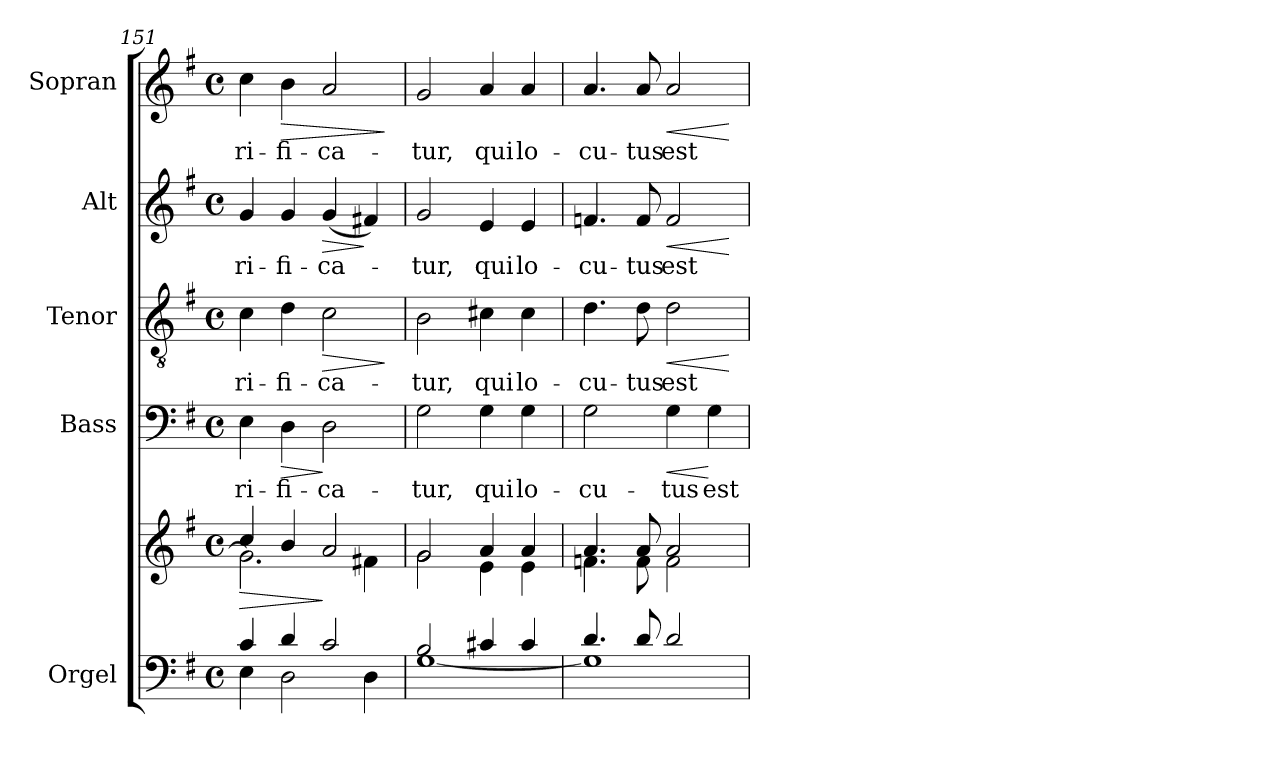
**kern	**kern	**dynam	**kern	**text	**dynam	**kern	**text	**dynam	**kern	**text	**dynam	**kern	**text	**dynam
*part5	*part5	*part5	*part4	*part4	*part4	*part3	*part3	*part3	*part2	*part2	*part2	*part1	*part1	*part1
*staff6	*staff5	*staff5/6	*staff4	*staff4	*staff4	*staff3	*staff3	*staff3	*staff2	*staff2	*staff2	*staff1	*staff1	*staff1
*I"Orgel	*	*	*I"Bass	*	*	*I"Tenor	*	*	*I"Alt	*	*	*I"Sopran	*	*
*I'Org.	*	*	*I'B.	*	*	*I'T.	*	*	*I'A.	*	*	*I'S.	*	*
*clefF4	*clefG2	*	*clefF4	*	*	*clefGv2	*	*	*clefG2	*	*	*clefG2	*	*
*k[f#]	*k[f#]	*	*k[f#]	*	*	*k[f#]	*	*	*k[f#]	*	*	*k[f#]	*	*
*G:	*G:	*	*G:	*	*	*G:	*	*	*G:	*	*	*G:	*	*
*M4/4	*M4/4	*	*M4/4	*	*	*M4/4	*	*	*M4/4	*	*	*M4/4	*	*
*met(c)	*met(c)	*	*met(c)	*	*	*met(c)	*	*	*met(c)	*	*	*met(c)	*	*
=151	=151	=151	=151	=151	=151	=151	=151	=151	=151	=151	=151	=151	=151	=151
*^	*	*	*	*	*	*	*	*	*	*	*	*	*	*
!	!	!	!LO:HP:b	!	!LO:LY:b	!	!	!LO:LY:b	!	!	!LO:LY:b	!	!	!LO:LY:b	!
*	*	*^	*	*	*	*	*	*	*	*	*	*	*	*	*
4c/	4E\	4cc/	2.g\]	>	4E\	-ri-	.	4c\	-ri-	.	4g/	-ri-	.	4cc\	-ri-	.
!	!	!	!	!	!	!LO:LY:b	!LO:HP:b	!	!LO:LY:b	!	!	!LO:LY:b	!	!	!LO:LY:b	!LO:HP:b
4d/	2D\	4b/	.	.	4D\	-fi-	>	4d\	-fi-	.	4g/	-fi-	.	4b\	-fi-	>
!	!	!	!	!	!	!LO:LY:b	!	!	!LO:LY:b	!LO:HP:b	!	!LO:LY:b	!LO:HP:b	!	!LO:LY:b	!
2c/	.	2a/	.	]	2D\	-ca-	]	2c\	-ca-	>	(<4g/	-ca-	>	2a/	-ca-	.
.	4D\	.	4f#X\	.	.	.	.	.	.	.	4f#X/)	.	]	.	.	.
*v	*v	*	*	*	*	*	*	*	*	*	*	*	*	*	*	*
*	*v	*v	*	*	*	*	*	*	*	*	*	*	*	*	*
.	.	.	.	.	.	.	.	]	.	.	.	.	.	]
=152	=152	=152	=152	=152	=152	=152	=152	=152	=152	=152	=152	=152	=152	=152
*^	*^	*	*	*	*	*	*	*	*	*	*	*	*	*
!	!	!	!	!	!	!LO:LY:b	!	!	!LO:LY:b	!	!	!LO:LY:b	!	!	!LO:LY:b	!
2B/	[<1G	2g/	2g\	.	2G\	-tur,	.	2B\	-tur,	.	2g/	-tur,	.	2g/	-tur,	.
!	!	!	!	!	!	!LO:LY:b	!	!	!LO:LY:b	!	!	!LO:LY:b	!	!	!LO:LY:b	!
4c#X/	.	4a/	4e\	.	4G\	qui	.	4c#X\	qui	.	4e/	qui	.	4a/	qui	.
!	!	!	!	!	!	!LO:LY:b	!	!	!LO:LY:b	!	!	!LO:LY:b	!	!	!LO:LY:b	!
4c#/	.	4a/	4e\	.	4G\	lo-	.	4c#\	lo-	.	4e/	lo-	.	4a/	lo-	.
=153	=153	=153	=153	=153	=153	=153	=153	=153	=153	=153	=153	=153	=153	=153	=153	=153
!	!	!	!	!	!	!LO:LY:b	!	!	!LO:LY:b	!	!	!LO:LY:b	!	!	!LO:LY:b	!
4.d/	1G]	4.a/	4.fn\	.	2G\	-cu-	.	4.d\	-cu-	.	4.fn/	-cu-	.	4.a/	-cu-	.
!	!	!	!	!	!	!	!	!	!LO:LY:b	!	!	!LO:LY:b	!	!	!LO:LY:b	!
8d/	.	8a/	8f\	.	.	.	.	8d\	-tus	.	8f/	-tus	.	8a/	-tus	.
!	!	!	!	!	!	!LO:LY:b	!LO:HP:b	!	!LO:LY:b	!LO:HP:b	!	!LO:LY:b	!LO:HP:b	!	!LO:LY:b	!LO:HP:b
2d/	.	2a/	2f\	.	4G\	-tus	<	2d\	est	<	2f/	est	<	2a/	est	<
!	!	!	!	!	!	!LO:LY:b	!	!	!	!	!	!	!	!	!	!
.	.	.	.	.	4G\	est	[	.	.	.	.	.	.	.	.	.
*v	*v	*	*	*	*	*	*	*	*	*	*	*	*	*	*	*
*	*v	*v	*	*	*	*	*	*	*	*	*	*	*	*	*
.	.	.	.	.	.	.	.	[	.	.	[	.	.	[
=	=	=	=	=	=	=	=	=	=	=	=	=	=	=
*-	*-	*-	*-	*-	*-	*-	*-	*-	*-	*-	*-	*-	*-	*-
